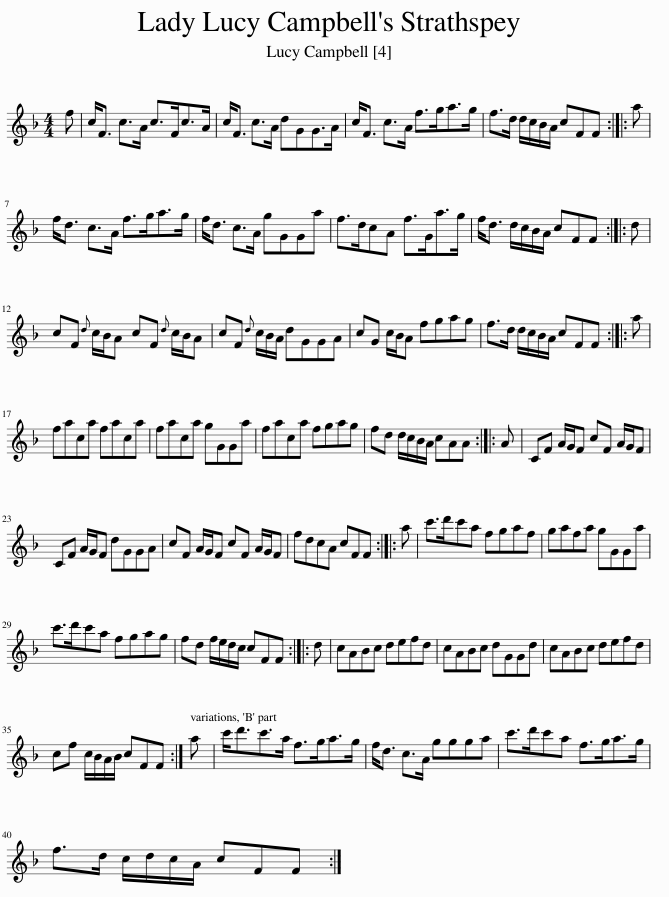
X:1
L:1/8
M:4/4
I:linebreak $
K:F
V:1 treble
V:1
 f | c<F c>A c>Fc>A | c<F c>A dGG>A | c<F c>A f>ga>g | f>d d/c/B/A/ cFF :: %5
 a |$ f<d c>A f>ga>g | f<d c>A gGGa | f>dcA f>Ga>g | f<d d/c/B/A/ cFF :: %10
 d |$ cF{d} c/B/A cF{d} c/B/A | cF{d} c/B/A/ dGGA | cG c/B/A fgag | f>d d/c/B/A/ cFF :: %15
 a |$ faca faca | faca gGGa | faca fgag | fd d/c/B/A/ cAA :: %20
 A | CF A/G/F cF A/G/F |$ CF A/G/F dGGA | cF A/G/F cF A/G/F | fdcA cFF :: %25
 a | c'>d'c'a fgaf | gafa gGGa |$ c'>d'c'a fgag | fd f/e/d/c/ cFF :: %30
 d | cABc defd | cABc dGGd | cABc defd |$ cf c/B/A/B/ cFF :| %35
 a | c'<d'c'>a f>ga>g | f<d c>A ggga | c'>d'c'a f>ga>g |$ f>d c/d/c/A/ cFF :| %40
